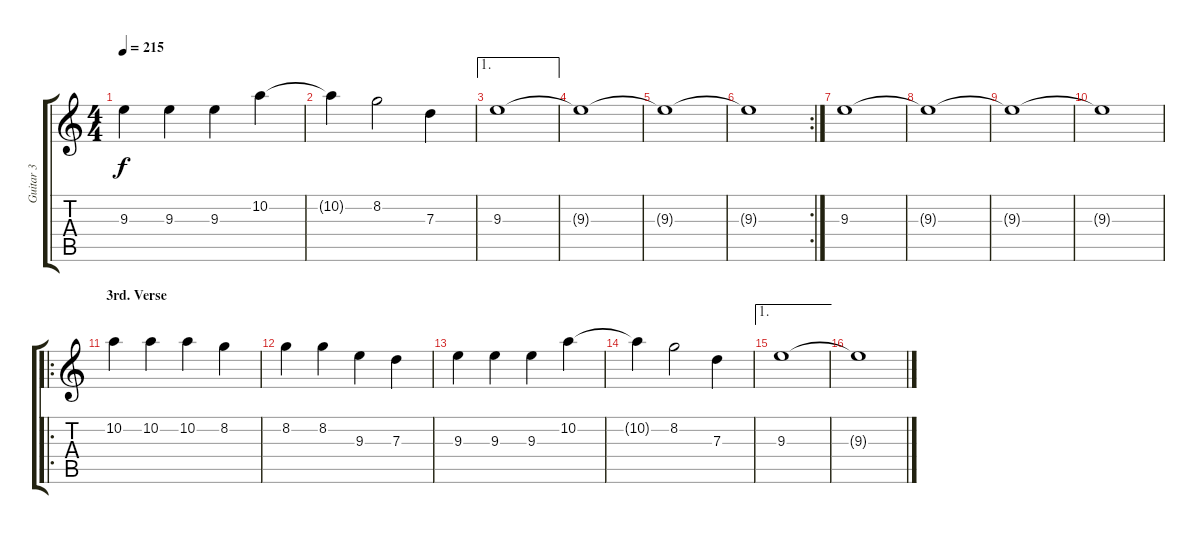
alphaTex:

\track ("Guitar 3" "Guitar 3") {instrument overdrivenguitar}
\staff {score tabs}
\tuning (E4 B3 G3 D3 A2 E2) {hide}
\ts (4 4)
\tempo 215
\clef g2
\ks c
9.3.4{dy f} 9.3.4 9.3.4 10.2.4 |
10.2{t}.4 8.2.2 7.3.4 |
\ae 1
9.3.1 |
9.3{t}.1 |
9.3{t}.1 |
\rc 2
9.3{t}.1 |
9.3.1 |
9.3{t}.1 |
9.3{t}.1 |
9.3{t}.1 |
\ro
\section ("" "3rd. Verse")
10.2.4 10.2.4 10.2.4 8.2.4 |
8.2.4 8.2.4 9.3.4 7.3.4 |
9.3.4 9.3.4 9.3.4 10.2.4 |
10.2{t}.4 8.2.2 7.3.4 |
\ae 1
9.3.1 |
9.3{t}.1
